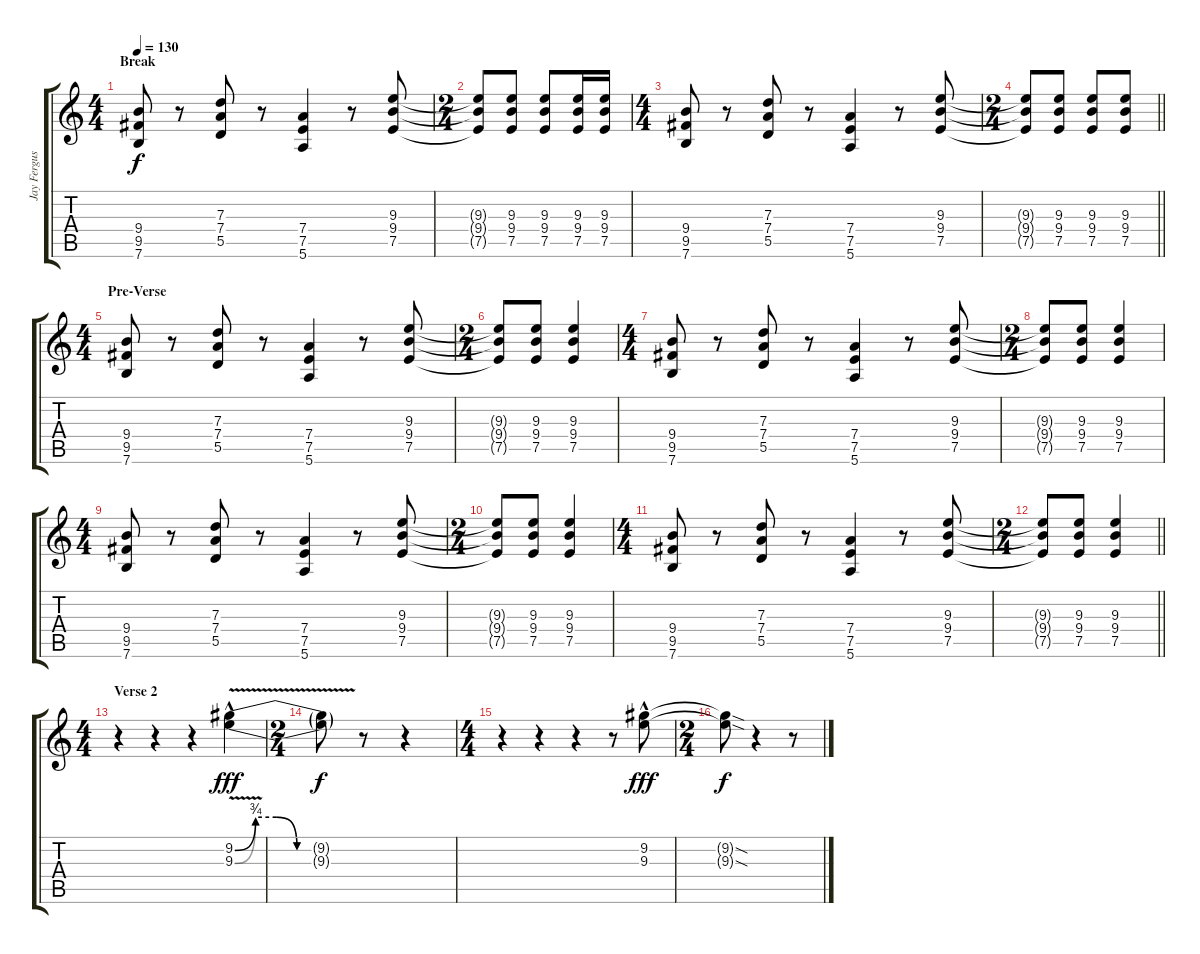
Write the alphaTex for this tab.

\track ("Jay Ferguson" "Jay Fergus") {instrument distortionguitar}
\staff {score tabs}
\tuning (E4 B3 G3 D3 A2 E2) {hide}
\ts (4 4)
\section ("" "Break")
\tempo 130
\clef g2
\ks c
(9.4 9.5 7.6).8{dy f instrument distortionguitar} r.8 (7.3 7.4 5.5).8 r.8 (7.4 7.5 5.6).4 r.8 (9.3 9.4 7.5).8 |
\ts (2 4)
(9.3{t} 9.4{t} 7.5{t}).8 (9.3 9.4 7.5).8 (9.3 9.4 7.5).8 (9.3 9.4 7.5).16 (9.3 9.4 7.5).16 |
\ts (4 4)
(9.4 9.5 7.6).8 r.8 (7.3 7.4 5.5).8 r.8 (7.4 7.5 5.6).4 r.8 (9.3 9.4 7.5).8 |
\ts (2 4)
\barLineRight lightlight
(9.3{t} 9.4{t} 7.5{t}).8 (9.3 9.4 7.5).8 (9.3 9.4 7.5).8 (9.3 9.4 7.5).8 |
\ts (4 4)
\section ("" "Pre-Verse")
(9.4 9.5 7.6).8 r.8 (7.3 7.4 5.5).8 r.8 (7.4 7.5 5.6).4 r.8 (9.3 9.4 7.5).8 |
\ts (2 4)
(9.3{t} 9.4{t} 7.5{t}).8 (9.3 9.4 7.5).8 (9.3 9.4 7.5).4 |
\ts (4 4)
(9.4 9.5 7.6).8 r.8 (7.3 7.4 5.5).8 r.8 (7.4 7.5 5.6).4 r.8 (9.3 9.4 7.5).8 |
\ts (2 4)
(9.3{t} 9.4{t} 7.5{t}).8 (9.3 9.4 7.5).8 (9.3 9.4 7.5).4 |
\ts (4 4)
(9.4 9.5 7.6).8 r.8 (7.3 7.4 5.5).8 r.8 (7.4 7.5 5.6).4 r.8 (9.3 9.4 7.5).8 |
\ts (2 4)
(9.3{t} 9.4{t} 7.5{t}).8 (9.3 9.4 7.5).8 (9.3 9.4 7.5).4 |
\ts (4 4)
(9.4 9.5 7.6).8 r.8 (7.3 7.4 5.5).8 r.8 (7.4 7.5 5.6).4 r.8 (9.3 9.4 7.5).8 |
\ts (2 4)
\barLineRight lightlight
(9.3{t} 9.4{t} 7.5{t}).8 (9.3 9.4 7.5).8 (9.3 9.4 7.5).4 |
\ts (4 4)
\section ("" "Verse 2")
r.4{instrument distortionguitar} r.4 r.4 (9.2{be (custom 0 0 10 3 20 3 30 0 60 0) v hac} 9.3{be (custom 0 0 10 3 20 3 30 0 60 0) v hac}).4{dy fff} |
\ts (2 4)
(9.2{t} 9.3{t}).8{dy f} r.8 r.4 |
\ts (4 4)
r.4 r.4 r.4 r.8 (9.2{hac} 9.3{hac}).8{dy fff} |
\ts (2 4)
(9.2{sod t} 9.3{sod t}).8{dy f} r.4 r.8
